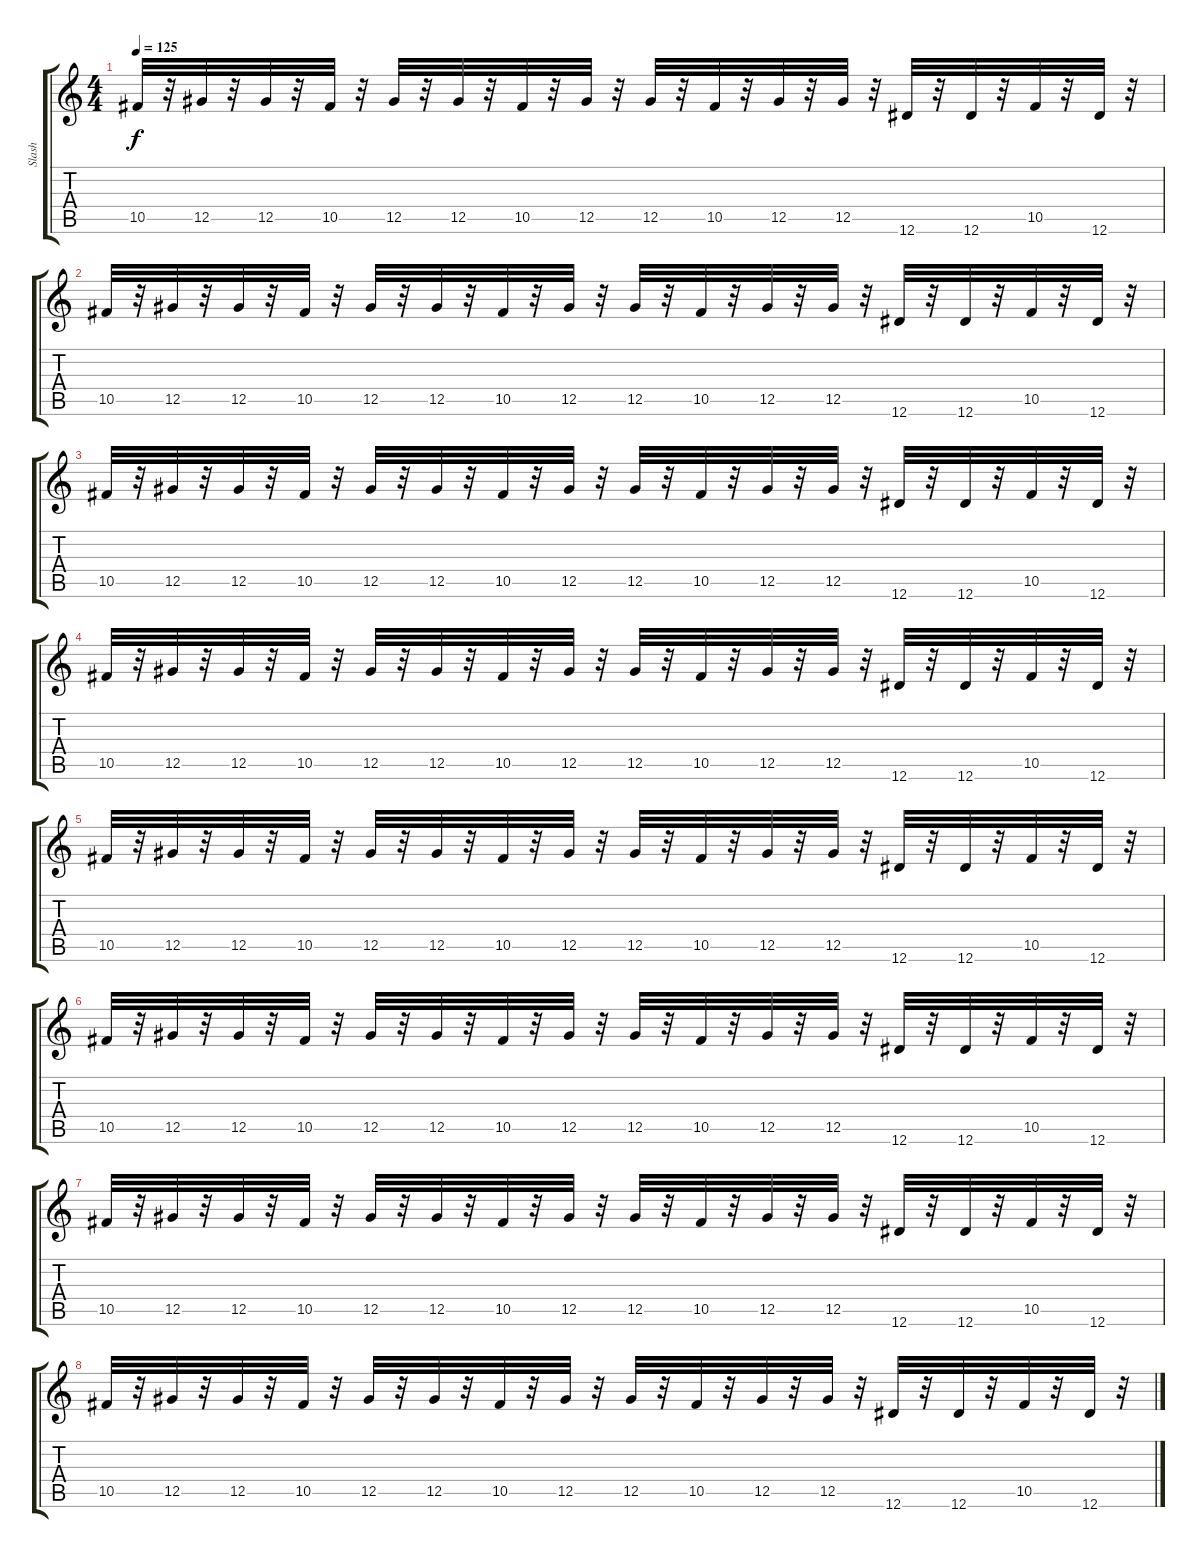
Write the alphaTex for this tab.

\track ("Slash" "Slash") {instrument overdrivenguitar}
\staff {score tabs}
\tuning (Eb4 Bb3 Gb3 Db3 Ab2 Eb2) {hide}
\ts (4 4)
\tempo 125
\clef g2
\ks c
10.5.32{dy f} r.32 12.5.32 r.32 12.5.32 r.32 10.5.32 r.32 12.5.32 r.32 12.5.32 r.32 10.5.32 r.32 12.5.32 r.32 12.5.32 r.32 10.5.32 r.32 12.5.32 r.32 12.5.32 r.32 12.6.32 r.32 12.6.32 r.32 10.5.32 r.32 12.6.32 r.32 |
10.5.32 r.32 12.5.32 r.32 12.5.32 r.32 10.5.32 r.32 12.5.32 r.32 12.5.32 r.32 10.5.32 r.32 12.5.32 r.32 12.5.32 r.32 10.5.32 r.32 12.5.32 r.32 12.5.32 r.32 12.6.32 r.32 12.6.32 r.32 10.5.32 r.32 12.6.32 r.32 |
10.5.32 r.32 12.5.32 r.32 12.5.32 r.32 10.5.32 r.32 12.5.32 r.32 12.5.32 r.32 10.5.32 r.32 12.5.32 r.32 12.5.32 r.32 10.5.32 r.32 12.5.32 r.32 12.5.32 r.32 12.6.32 r.32 12.6.32 r.32 10.5.32 r.32 12.6.32 r.32 |
10.5.32 r.32 12.5.32 r.32 12.5.32 r.32 10.5.32 r.32 12.5.32 r.32 12.5.32 r.32 10.5.32 r.32 12.5.32 r.32 12.5.32 r.32 10.5.32 r.32 12.5.32 r.32 12.5.32 r.32 12.6.32 r.32 12.6.32 r.32 10.5.32 r.32 12.6.32 r.32 |
10.5.32 r.32 12.5.32 r.32 12.5.32 r.32 10.5.32 r.32 12.5.32 r.32 12.5.32 r.32 10.5.32 r.32 12.5.32 r.32 12.5.32 r.32 10.5.32 r.32 12.5.32 r.32 12.5.32 r.32 12.6.32 r.32 12.6.32 r.32 10.5.32 r.32 12.6.32 r.32 |
10.5.32 r.32 12.5.32 r.32 12.5.32 r.32 10.5.32 r.32 12.5.32 r.32 12.5.32 r.32 10.5.32 r.32 12.5.32 r.32 12.5.32 r.32 10.5.32 r.32 12.5.32 r.32 12.5.32 r.32 12.6.32 r.32 12.6.32 r.32 10.5.32 r.32 12.6.32 r.32 |
10.5.32 r.32 12.5.32 r.32 12.5.32 r.32 10.5.32 r.32 12.5.32 r.32 12.5.32 r.32 10.5.32 r.32 12.5.32 r.32 12.5.32 r.32 10.5.32 r.32 12.5.32 r.32 12.5.32 r.32 12.6.32 r.32 12.6.32 r.32 10.5.32 r.32 12.6.32 r.32 |
10.5.32 r.32 12.5.32 r.32 12.5.32 r.32 10.5.32 r.32 12.5.32 r.32 12.5.32 r.32 10.5.32 r.32 12.5.32 r.32 12.5.32 r.32 10.5.32 r.32 12.5.32 r.32 12.5.32 r.32 12.6.32 r.32 12.6.32 r.32 10.5.32 r.32 12.6.32 r.32
